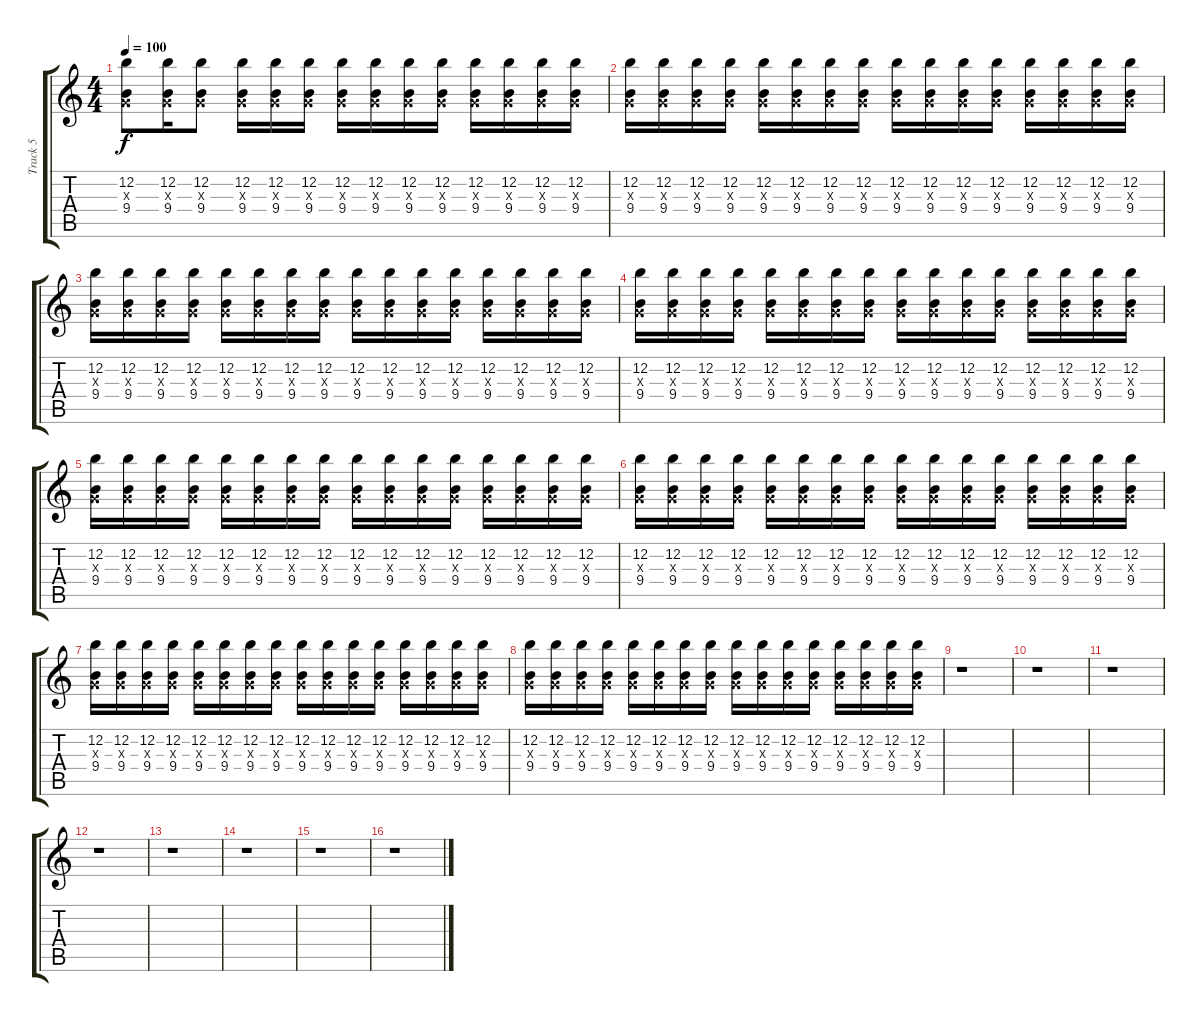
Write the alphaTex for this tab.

\track ("Track 5" "Track 5") {instrument acousticguitarsteel}
\staff {score tabs}
\tuning (E4 B3 G3 D3 A2 E2) {hide}
\ts (4 4)
\tempo 100
\clef g2
\ks c
(12.2 0.3{x} 9.4).8{dy f} (12.2 0.3{x} 9.4).16 (12.2 0.3{x} 9.4).8 (12.2 0.3{x} 9.4).16 (12.2 0.3{x} 9.4).16 (12.2 0.3{x} 9.4).16 (12.2 0.3{x} 9.4).16 (12.2 0.3{x} 9.4).16 (12.2 0.3{x} 9.4).16 (12.2 0.3{x} 9.4).16 (12.2 0.3{x} 9.4).16 (12.2 0.3{x} 9.4).16 (12.2 0.3{x} 9.4).16 (12.2 0.3{x} 9.4).16 |
(12.2 0.3{x} 9.4).16 (12.2 0.3{x} 9.4).16 (12.2 0.3{x} 9.4).16 (12.2 0.3{x} 9.4).16 (12.2 0.3{x} 9.4).16 (12.2 0.3{x} 9.4).16 (12.2 0.3{x} 9.4).16 (12.2 0.3{x} 9.4).16 (12.2 0.3{x} 9.4).16 (12.2 0.3{x} 9.4).16 (12.2 0.3{x} 9.4).16 (12.2 0.3{x} 9.4).16 (12.2 0.3{x} 9.4).16 (12.2 0.3{x} 9.4).16 (12.2 0.3{x} 9.4).16 (12.2 0.3{x} 9.4).16 |
(12.2 0.3{x} 9.4).16 (12.2 0.3{x} 9.4).16 (12.2 0.3{x} 9.4).16 (12.2 0.3{x} 9.4).16 (12.2 0.3{x} 9.4).16 (12.2 0.3{x} 9.4).16 (12.2 0.3{x} 9.4).16 (12.2 0.3{x} 9.4).16 (12.2 0.3{x} 9.4).16 (12.2 0.3{x} 9.4).16 (12.2 0.3{x} 9.4).16 (12.2 0.3{x} 9.4).16 (12.2 0.3{x} 9.4).16 (12.2 0.3{x} 9.4).16 (12.2 0.3{x} 9.4).16 (12.2 0.3{x} 9.4).16 |
(12.2 0.3{x} 9.4).16 (12.2 0.3{x} 9.4).16 (12.2 0.3{x} 9.4).16 (12.2 0.3{x} 9.4).16 (12.2 0.3{x} 9.4).16 (12.2 0.3{x} 9.4).16 (12.2 0.3{x} 9.4).16 (12.2 0.3{x} 9.4).16 (12.2 0.3{x} 9.4).16 (12.2 0.3{x} 9.4).16 (12.2 0.3{x} 9.4).16 (12.2 0.3{x} 9.4).16 (12.2 0.3{x} 9.4).16 (12.2 0.3{x} 9.4).16 (12.2 0.3{x} 9.4).16 (12.2 0.3{x} 9.4).16 |
(12.2 0.3{x} 9.4).16 (12.2 0.3{x} 9.4).16 (12.2 0.3{x} 9.4).16 (12.2 0.3{x} 9.4).16 (12.2 0.3{x} 9.4).16 (12.2 0.3{x} 9.4).16 (12.2 0.3{x} 9.4).16 (12.2 0.3{x} 9.4).16 (12.2 0.3{x} 9.4).16 (12.2 0.3{x} 9.4).16 (12.2 0.3{x} 9.4).16 (12.2 0.3{x} 9.4).16 (12.2 0.3{x} 9.4).16 (12.2 0.3{x} 9.4).16 (12.2 0.3{x} 9.4).16 (12.2 0.3{x} 9.4).16 |
(12.2 0.3{x} 9.4).16 (12.2 0.3{x} 9.4).16 (12.2 0.3{x} 9.4).16 (12.2 0.3{x} 9.4).16 (12.2 0.3{x} 9.4).16 (12.2 0.3{x} 9.4).16 (12.2 0.3{x} 9.4).16 (12.2 0.3{x} 9.4).16 (12.2 0.3{x} 9.4).16 (12.2 0.3{x} 9.4).16 (12.2 0.3{x} 9.4).16 (12.2 0.3{x} 9.4).16 (12.2 0.3{x} 9.4).16 (12.2 0.3{x} 9.4).16 (12.2 0.3{x} 9.4).16 (12.2 0.3{x} 9.4).16 |
(12.2 0.3{x} 9.4).16 (12.2 0.3{x} 9.4).16 (12.2 0.3{x} 9.4).16 (12.2 0.3{x} 9.4).16 (12.2 0.3{x} 9.4).16 (12.2 0.3{x} 9.4).16 (12.2 0.3{x} 9.4).16 (12.2 0.3{x} 9.4).16 (12.2 0.3{x} 9.4).16 (12.2 0.3{x} 9.4).16 (12.2 0.3{x} 9.4).16 (12.2 0.3{x} 9.4).16 (12.2 0.3{x} 9.4).16 (12.2 0.3{x} 9.4).16 (12.2 0.3{x} 9.4).16 (12.2 0.3{x} 9.4).16 |
(12.2 0.3{x} 9.4).16 (12.2 0.3{x} 9.4).16 (12.2 0.3{x} 9.4).16 (12.2 0.3{x} 9.4).16 (12.2 0.3{x} 9.4).16 (12.2 0.3{x} 9.4).16 (12.2 0.3{x} 9.4).16 (12.2 0.3{x} 9.4).16 (12.2 0.3{x} 9.4).16 (12.2 0.3{x} 9.4).16 (12.2 0.3{x} 9.4).16 (12.2 0.3{x} 9.4).16 (12.2 0.3{x} 9.4).16 (12.2 0.3{x} 9.4).16 (12.2 0.3{x} 9.4).16 (12.2 0.3{x} 9.4).16 |
r.1 |
r.1 |
r.1 |
r.1 |
r.1 |
r.1 |
r.1 |
r.1
